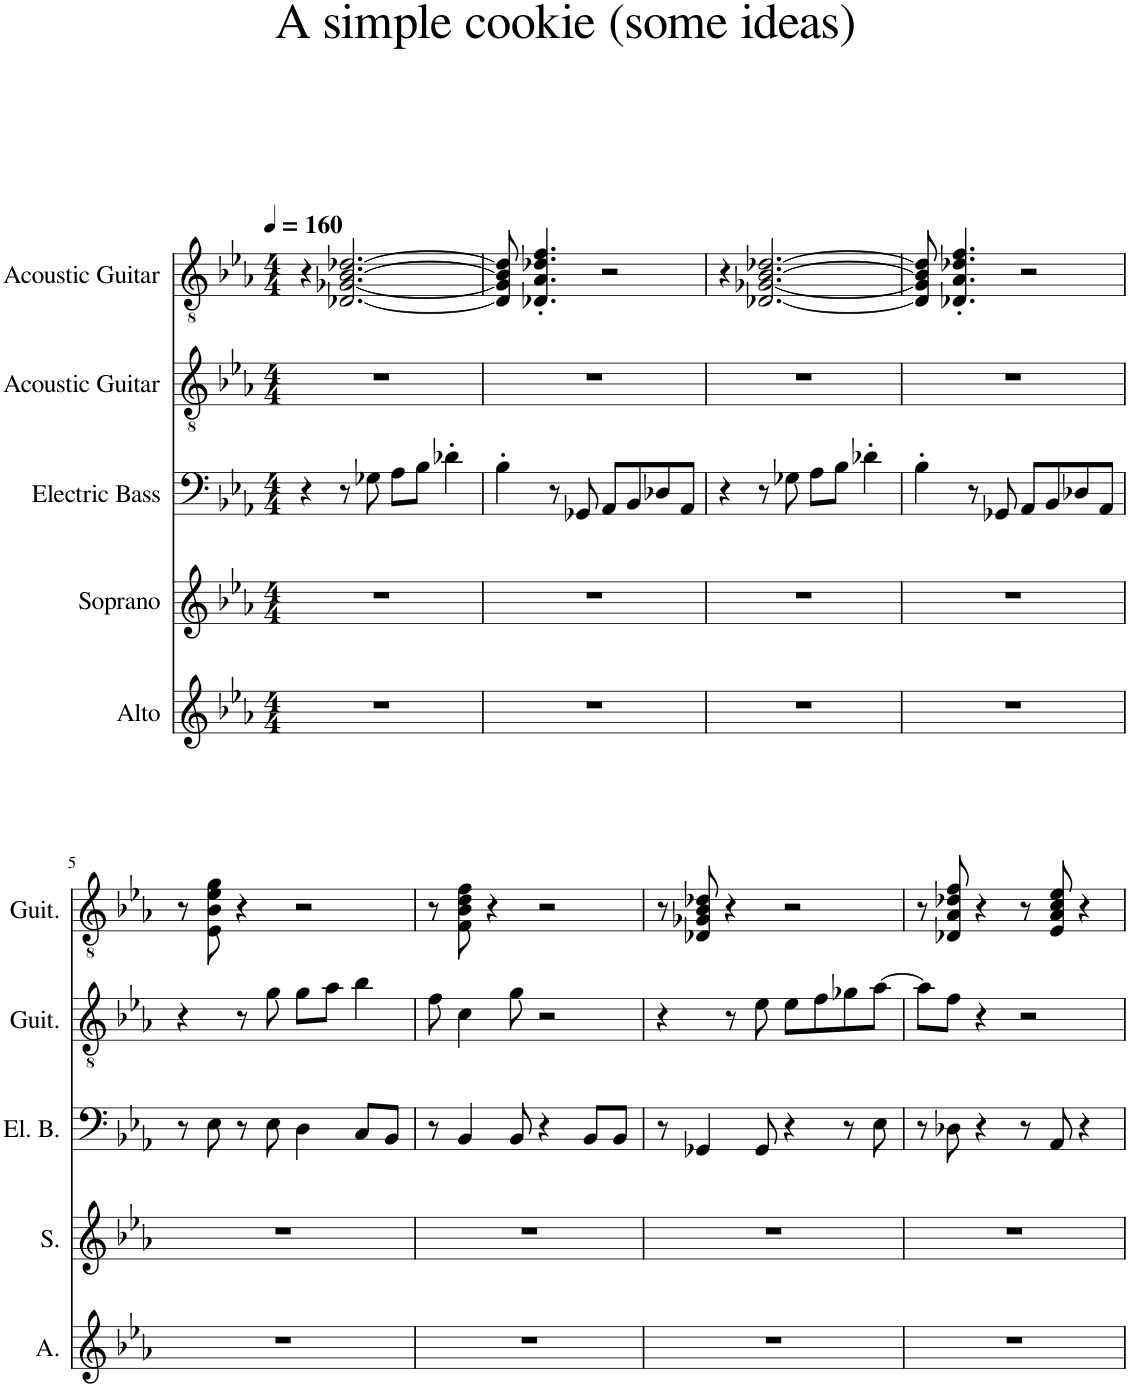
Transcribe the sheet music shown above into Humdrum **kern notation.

**kern	**kern	**kern	**kern	**kern
*part5	*part4	*part3	*part2	*part1
*staff5	*staff4	*staff3	*staff2	*staff1
*I"Alto	*I"Soprano	*I"Electric Bass	*I"Acoustic Guitar	*I"Acoustic Guitar
*I'A.	*I'S.	*I'El. B.	*I'Guit.	*I'Guit.
*clefG2	*clefG2	*clefF4	*clefGv2	*clefGv2
*	*	*Trd7c12	*	*
*k[b-e-a-]	*k[b-e-a-]	*k[b-e-a-]	*k[b-e-a-]	*k[b-e-a-]
*M4/4	*M4/4	*M4/4	*M4/4	*M4/4
*MM160	*MM160	*MM160	*MM160	*MM160
=1	=1	=1	=1	=1
1r	1r	4r	1r	4r
.	.	8r	.	[2.D-X/ [2.G-X/ [2.B-/ [2.d-X/
.	.	8G-X\	.	.
.	.	8A-\L	.	.
.	.	8B-\J	.	.
.	.	4d-X'\	.	.
=2	=2	=2	=2	=2
1r	1r	4B-'\	1r	8D-/] 8G-/] 8B-/] 8d-/]
.	.	.	.	4.D-X/' 4.A-/' 4.d-X/' 4.f/'
.	.	8r	.	.
.	.	8GG-X/	.	.
.	.	8AA-/L	.	2r
.	.	8BB-/	.	.
.	.	8D-X/	.	.
.	.	8AA-/J	.	.
=3	=3	=3	=3	=3
1r	1r	4r	1r	4r
.	.	8r	.	[2.D-X/ [2.G-X/ [2.B-/ [2.d-X/
.	.	8G-X\	.	.
.	.	8A-\L	.	.
.	.	8B-\J	.	.
.	.	4d-X'\	.	.
=4	=4	=4	=4	=4
1r	1r	4B-'\	1r	8D-/] 8G-/] 8B-/] 8d-/]
.	.	.	.	4.D-X/' 4.A-/' 4.d-X/' 4.f/'
.	.	8r	.	.
.	.	8GG-X/	.	.
.	.	8AA-/L	.	2r
.	.	8BB-/	.	.
.	.	8D-X/	.	.
.	.	8AA-/J	.	.
!!LO:LB:g=z
=5	=5	=5	=5	=5
1r	1r	8r	4r	8r
.	.	8E-\	.	8E-\ 8B-\ 8e-\ 8g\
.	.	8r	8r	4r
.	.	8E-\	8g\	.
.	.	4D\	8g\L	2r
.	.	.	8a-\J	.
.	.	8C/L	4b-\	.
.	.	8BB-/J	.	.
=6	=6	=6	=6	=6
1r	1r	8r	8f\	8r
.	.	4BB-/	4c\	8F\ 8B-\ 8d\ 8f\
.	.	.	.	4r
.	.	8BB-/	8g\	.
.	.	4r	2r	2r
.	.	8BB-/L	.	.
.	.	8BB-/J	.	.
=7	=7	=7	=7	=7
1r	1r	8r	4r	8r
.	.	4GG-X/	.	8D-X/ 8G-X/ 8B-/ 8d-X/
.	.	.	8r	4r
.	.	8GG-/	8e-\	.
.	.	4r	8e-\L	2r
.	.	.	8f\	.
.	.	8r	8g-X\	.
.	.	8E-\	[8a-\J	.
=8	=8	=8	=8	=8
1r	1r	8r	8a-\L]	8r
.	.	8D-X\	8f\J	8D-X/ 8A-/ 8d-X/ 8f/
.	.	4r	4r	4r
.	.	8r	2r	8r
.	.	8AA-/	.	8E-/ 8A-/ 8c/ 8e-/
.	.	4r	.	4r
=	=	=	=	=
*-	*-	*-	*-	*-
